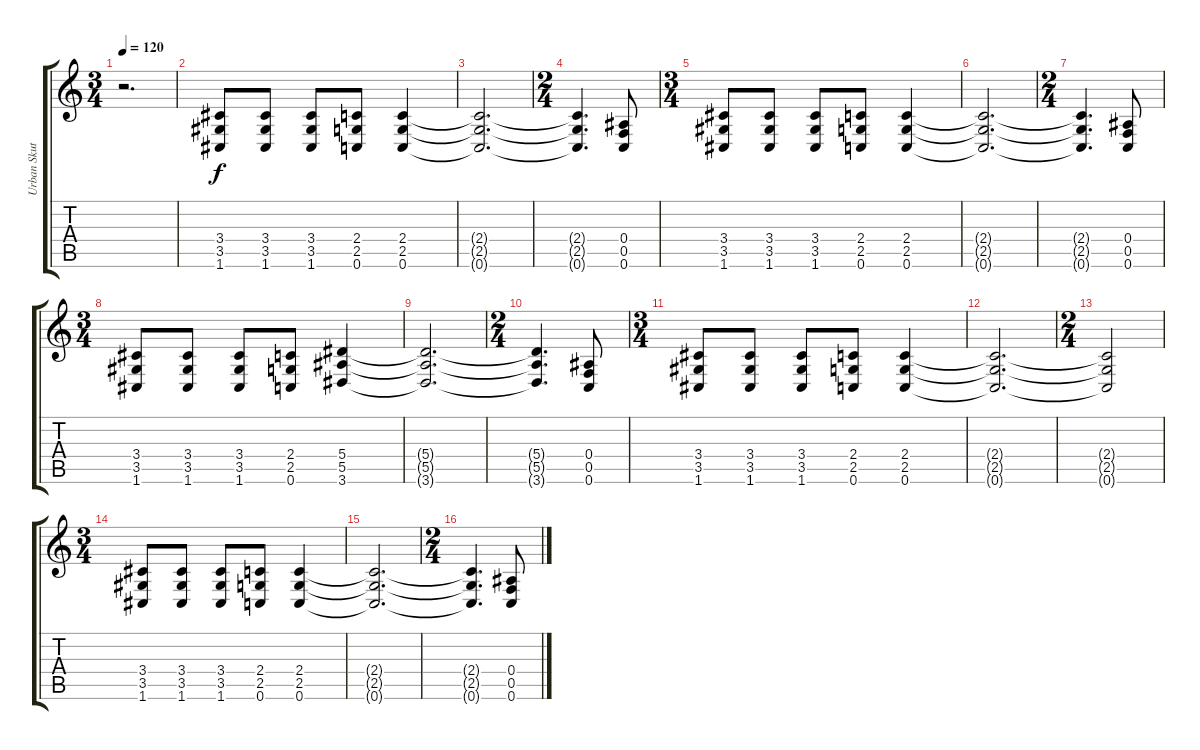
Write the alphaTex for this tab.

\track ("Urban Skutt" "Urban Skut") {instrument distortionguitar}
\staff {score tabs}
\tuning (C4 G3 Eb3 Bb2 F2 C2) {hide}
\ts (3 4)
\tempo 120
\clef g2
\ks c
r.2{d dy f} |
(3.4 3.5 1.6).8 (3.4 3.5 1.6).8 (3.4 3.5 1.6).8 (2.4 2.5 0.6).8 (2.4 2.5 0.6).4 |
(2.4{t} 2.5{t} 0.6{t}).2{d} |
\ts (2 4)
(2.4{t} 2.5{t} 0.6{t}).4{d} (0.4 0.5 0.6).8 |
\ts (3 4)
(3.4 3.5 1.6).8 (3.4 3.5 1.6).8 (3.4 3.5 1.6).8 (2.4 2.5 0.6).8 (2.4 2.5 0.6).4 |
(2.4{t} 2.5{t} 0.6{t}).2{d} |
\ts (2 4)
(2.4{t} 2.5{t} 0.6{t}).4{d} (0.4 0.5 0.6).8 |
\ts (3 4)
(3.4 3.5 1.6).8 (3.4 3.5 1.6).8 (3.4 3.5 1.6).8 (2.4 2.5 0.6).8 (5.4 5.5 3.6).4 |
(5.4{t} 5.5{t} 3.6{t}).2{d} |
\ts (2 4)
(5.4{t} 5.5{t} 3.6{t}).4{d} (0.4 0.5 0.6).8 |
\ts (3 4)
(3.4 3.5 1.6).8 (3.4 3.5 1.6).8 (3.4 3.5 1.6).8 (2.4 2.5 0.6).8 (2.4 2.5 0.6).4 |
(2.4{t} 2.5{t} 0.6{t}).2{d} |
\ts (2 4)
(2.4{t} 2.5{t} 0.6{t}).2 |
\ts (3 4)
(3.4 3.5 1.6).8 (3.4 3.5 1.6).8 (3.4 3.5 1.6).8 (2.4 2.5 0.6).8 (2.4 2.5 0.6).4 |
(2.4{t} 2.5{t} 0.6{t}).2{d} |
\ts (2 4)
(2.4{t} 2.5{t} 0.6{t}).4{d} (0.4 0.5 0.6).8
